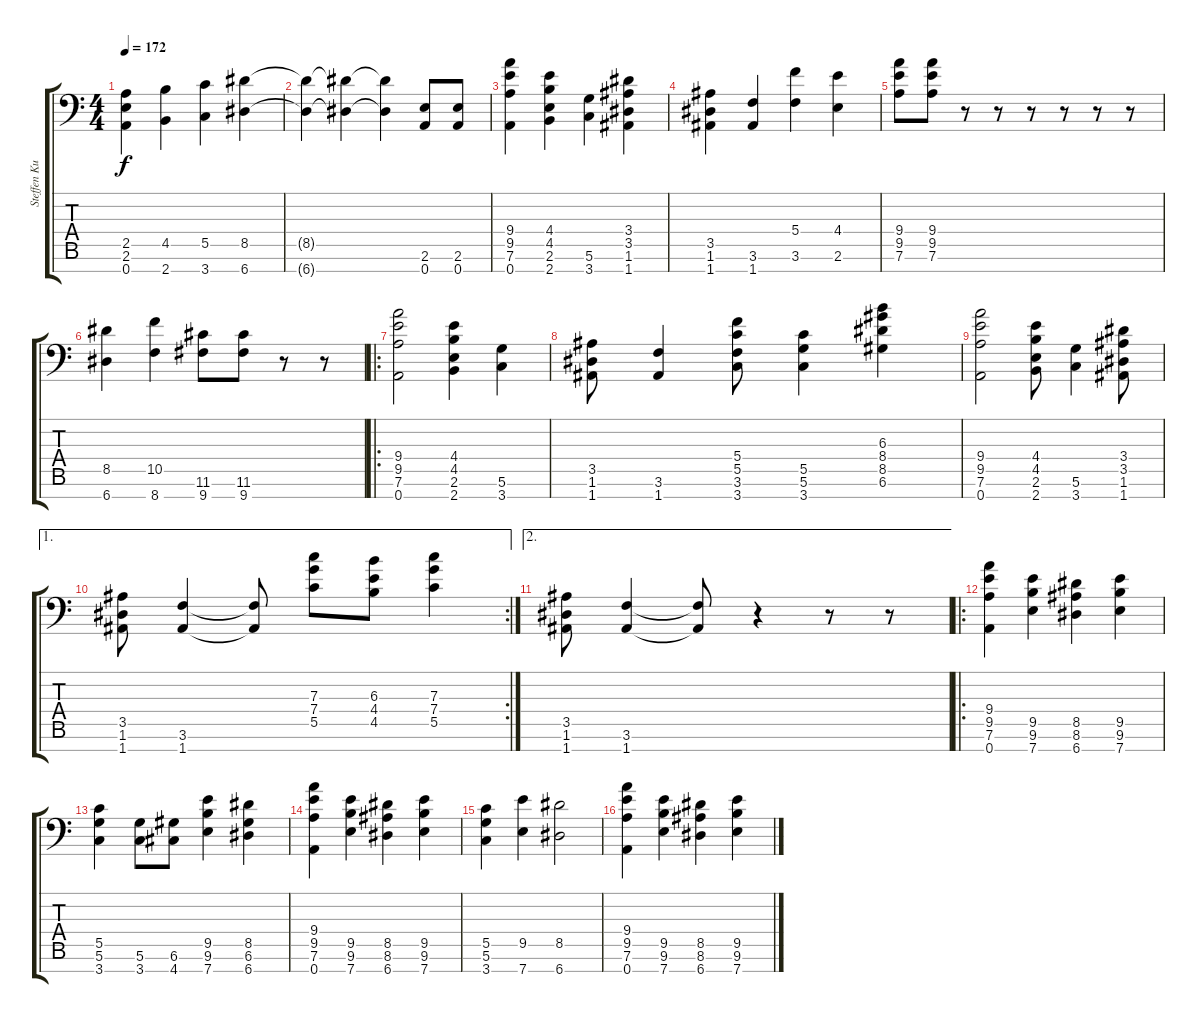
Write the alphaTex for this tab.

\track ("Steffen Kummerer" "Steffen Ku") {instrument distortionguitar}
\staff {score tabs}
\tuning (D4 A3 F3 C3 G2 D2 A1) {hide}
\ts (4 4)
\tempo 172
\clef f4
\ks c
(2.5 2.6 0.7).4{dy f} (4.5 2.7).4 (5.5 3.7).4 (8.5 6.7).4 |
(8.5{t} 6.7{t}).4 (8.5{t} 6.7{t}).4 (8.5{t} 6.7{t}).4 (2.6 0.7).8 (2.6 0.7).8 |
(9.4 9.5 7.6 0.7).4 (4.4 4.5 2.6 2.7).4 (5.6 3.7).4 (3.4 3.5 1.6 1.7).4 |
(3.5 1.6 1.7).4 (3.6 1.7).4 (5.4 3.6).4 (4.4 2.6).4 |
(9.4 9.5 7.6).8 (9.4 9.5 7.6).8 r.8 r.8 r.8 r.8 r.8 r.8 |
(8.5 6.7).4 (10.5 8.7).4 (11.6 9.7).8 (11.6 9.7).8 r.8 r.8 |
\ro
(9.4 9.5 7.6 0.7).2 (4.4 4.5 2.6 2.7).4 (5.6 3.7).4 |
(3.5 1.6 1.7).8 (3.6 1.7).4 (5.4 5.5 3.6 3.7).8 (5.5 5.6 3.7).4 (6.3 8.4 8.5 6.6).4 |
(9.4 9.5 7.6 0.7).2 (4.4 4.5 2.6 2.7).8 (5.6 3.7).4 (3.4 3.5 1.6 1.7).8 |
\ae 1
\rc 2
(3.5 1.6 1.7).8 (3.6 1.7).4 (3.6{t} 1.7{t}).8 (7.3 7.4 5.5).8 (6.3 4.4 4.5).8 (7.3 7.4 5.5).4 |
\ae 2
(3.5 1.6 1.7).8 (3.6 1.7).4 (3.6{t} 1.7{t}).8 r.4 r.8 r.8 |
\ro
(9.4 9.5 7.6 0.7).4 (9.5 9.6 7.7).4 (8.5 8.6 6.7).4 (9.5 9.6 7.7).4 |
(5.5 5.6 3.7).4 (5.6 3.7).8 (6.6 4.7).8 (9.5 9.6 7.7).4 (8.5 6.6 6.7).4 |
(9.4 9.5 7.6 0.7).4 (9.5 9.6 7.7).4 (8.5 8.6 6.7).4 (9.5 9.6 7.7).4 |
(5.5 5.6 3.7).4 (9.5 7.7).4 (8.5 6.7).2 |
(9.4 9.5 7.6 0.7).4 (9.5 9.6 7.7).4 (8.5 8.6 6.7).4 (9.5 9.6 7.7).4
